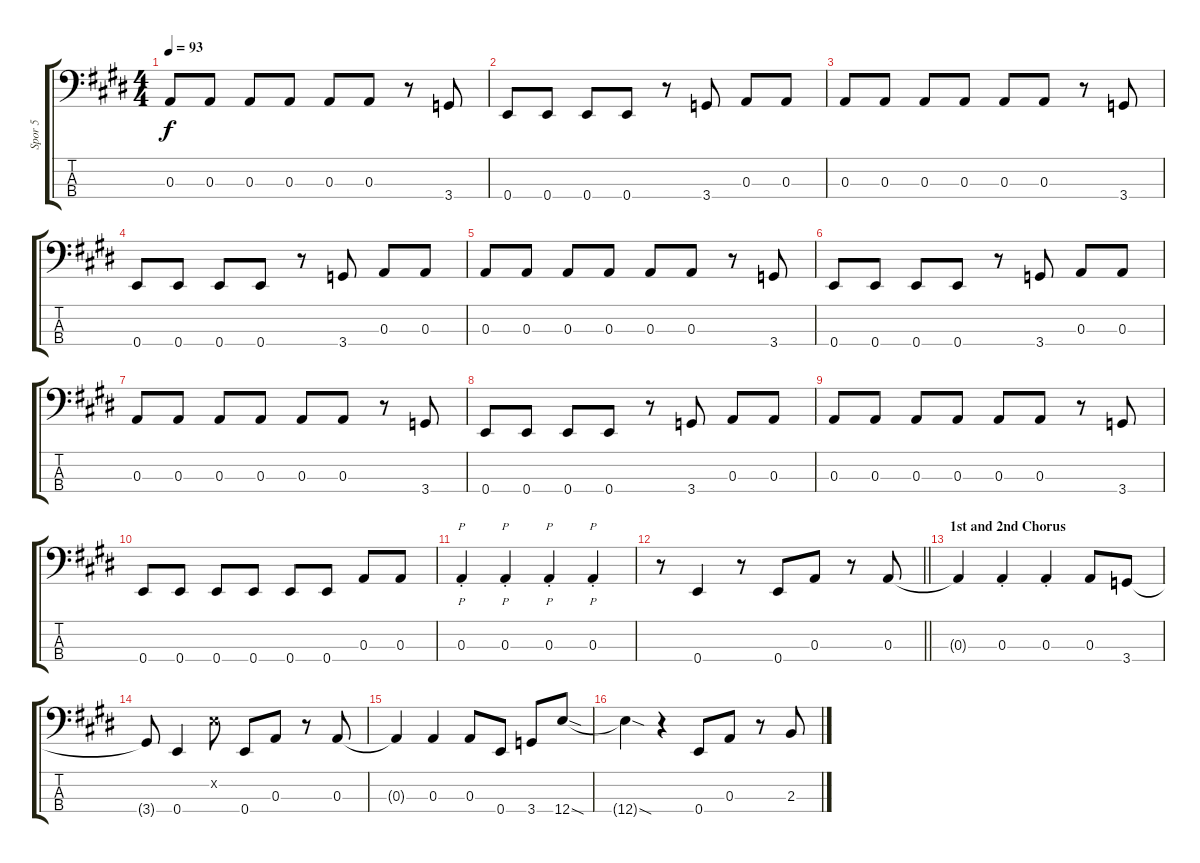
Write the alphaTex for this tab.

\track ("Spor 5" "Spor 5") {instrument electricbassfinger}
\staff {score tabs}
\tuning (G2 D2 A1 E1) {hide}
\ts (4 4)
\tempo 93
\clef f4
\ks c#minor
0.3.8{dy f} 0.3.8 0.3.8 0.3.8 0.3.8 0.3.8 r.8 3.4.8 |
0.4.8 0.4.8 0.4.8 0.4.8 r.8 3.4.8 0.3.8 0.3.8 |
0.3.8 0.3.8 0.3.8 0.3.8 0.3.8 0.3.8 r.8 3.4.8 |
0.4.8 0.4.8 0.4.8 0.4.8 r.8 3.4.8 0.3.8 0.3.8 |
0.3.8 0.3.8 0.3.8 0.3.8 0.3.8 0.3.8 r.8 3.4.8 |
0.4.8 0.4.8 0.4.8 0.4.8 r.8 3.4.8 0.3.8 0.3.8 |
0.3.8 0.3.8 0.3.8 0.3.8 0.3.8 0.3.8 r.8 3.4.8 |
0.4.8 0.4.8 0.4.8 0.4.8 r.8 3.4.8 0.3.8 0.3.8 |
0.3.8 0.3.8 0.3.8 0.3.8 0.3.8 0.3.8 r.8 3.4.8 |
0.4.8 0.4.8 0.4.8 0.4.8 0.4.8 0.4.8 0.3.8 0.3.8 |
0.3{st}.4{p} 0.3{st}.4{p} 0.3{st}.4{p} 0.3{st}.4{p} |
\barLineRight lightlight
r.8 0.4.4 r.8 0.4.8 0.3.8 r.8 0.3.8 |
\section ("" "1st and 2nd Chorus")
0.3{t}.4 0.3{st}.4 0.3{st}.4 0.3.8 3.4.8 |
3.4{t}.8 0.4.4 2.2{x}.8 0.4.8 0.3.8 r.8 0.3.8 |
0.3{t}.4 0.3.4 0.3.8 0.4.8 3.4.8 12.4{sod}.8 |
12.4{sod t}.4 r.4 0.4.8 0.3.8 r.8 2.3.8
